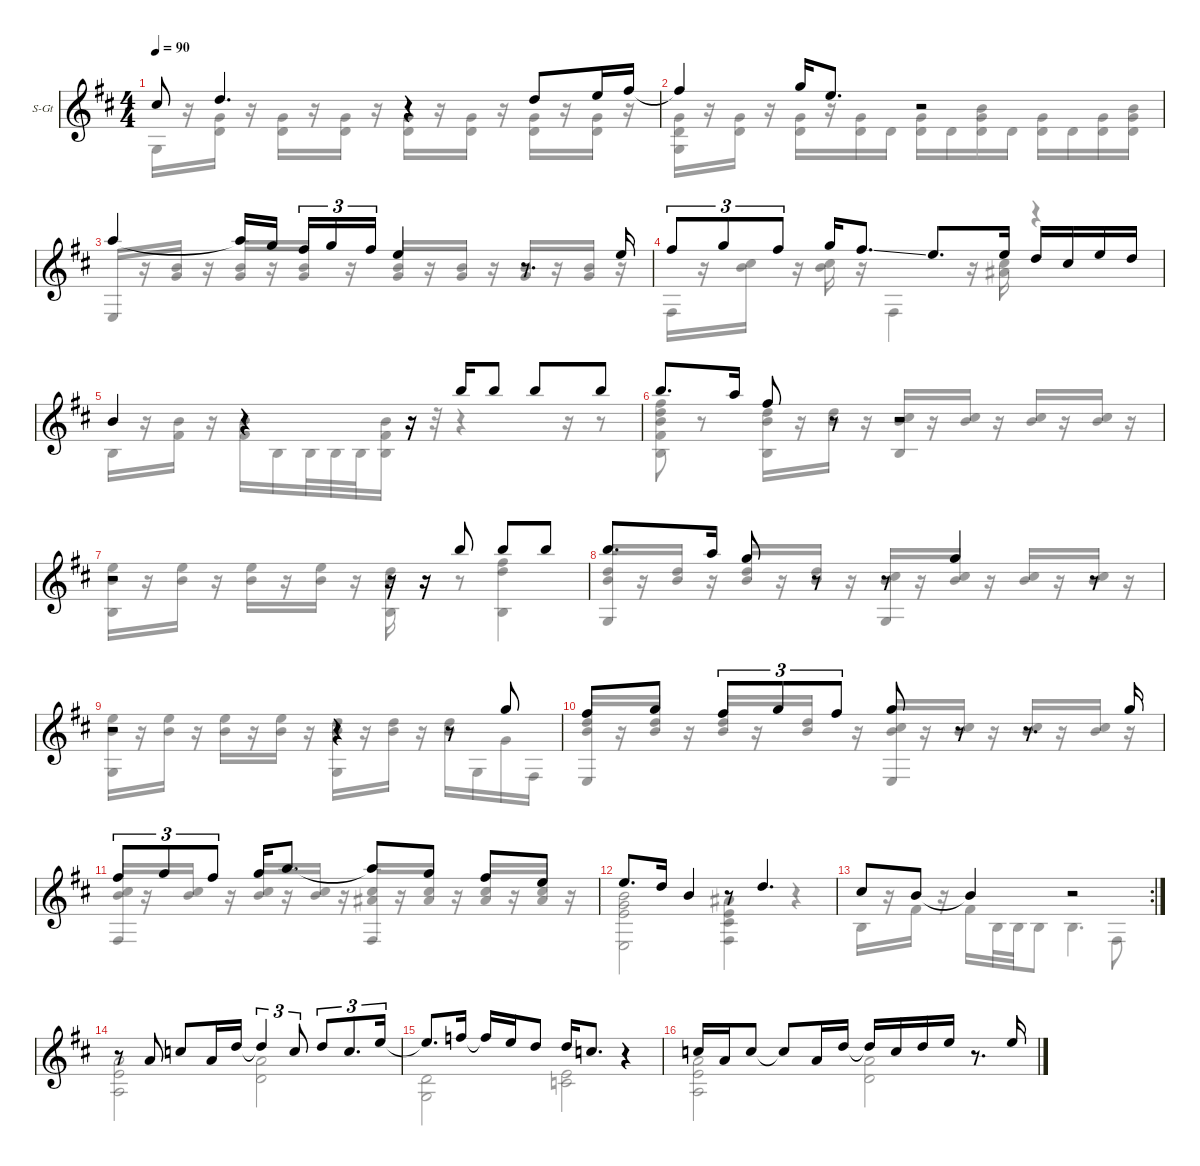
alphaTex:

\defaultSystemsLayout 4
\hideDynamics
\bracketExtendMode groupsimilarinstruments
\firstSystemTrackNameOrientation horizontal
\otherSystemsTrackNameOrientation horizontal
\track ("Steel Guitar" "S-Gt") {instrument acousticguitarsteel}
\staff {score}
\tuning (E4 B3 G3 D3 A2 E2)
\voice
\ts (4 4)
\tempo 90
\clef g2
\ks bminor
2.2.8{dy fff} 3.2.4{d} r.4 3.2.8 0.1.16 2.1.16 |
2.1{t}.4 3.1.16 0.1.8{d} r.2 |
5.1.4 5.1{t}.16 3.1.16 2.1.16{tu (3 2)} 3.1.16{tu (3 2)} 2.1.16{tu (3 2)} 0.1.4 r.8{d} 0.1.16 |
2.1.8{tu (3 2)} 3.1.8{tu (3 2)} 2.1.8{tu (3 2)} 3.1.16 2.1{ss}.8{d} 0.1.8{d} 0.1.16 3.2.16 2.2.16 5.2.16 3.2.16 |
0.2.4 r.4 r.16 7.1.16 7.1.8 7.1.8 7.1.8 |
7.1.8{d} 5.1.16 2.1.8 r.8 r.2 |
r.2 r.16 r.16 7.1.8 7.1.8 7.1.8 |
7.1.8{d} 5.1.16 3.1.8 r.8 r.8 3.1.4 r.8 |
r.2 r.4 r.8 3.1.8 |
2.1.8 3.1.8 2.1.8{tu (3 2)} 3.1.8{tu (3 2)} 2.1.8{tu (3 2)} 3.1.8 r.8 r.8{d} 3.1.16 |
2.1.8{tu (3 2)} 3.1.8{tu (3 2)} 2.1.8{tu (3 2)} 3.1.16 5.1.8{d} 5.1{t}.8 3.1.8 2.1.8 0.1.8 |
0.1.8{d} 3.2.16 0.2.4 r.8 3.2.4{d} |
\rc 2
2.2.8 0.2.8 0.2{t}.4 r.2 |
r.8 2.3.8 1.2.8 2.3.16 3.2.16 3.2{t}.4{tu (3 2)} 1.2.8{tu (3 2)} 3.2.8{tu (3 2)} 1.2.8{d tu (3 2)} 5.2.16{tu (3 2)} |
5.2{t}.8{d} 6.2.16 6.2{t}.16 5.2.16 3.2.8 3.2.16 1.2.8{d} r.4 |
1.2.16 2.3.16 1.2.8 1.2{t}.8 2.3.16 3.2.16 3.2{t}.16 1.2.16 3.2.16 5.2.16 r.8{d} 0.1.16
\voice
\clef g2
\ottava regular
\simile none
\ks bminor
3.6.16{dy fff} r.16 (0.3 0.4).16 r.16 (0.3 0.4).16 r.16 (0.3 0.4).16 r.16 (0.3 0.4).16 r.16 (0.3 0.4).16 r.16 (0.3 0.4).16 r.16 (0.3 0.4).16 r.16 |
(3.6 0.4 0.3).16 r.16 (0.3 0.4).16 r.16 (0.3 0.4).16 r.16 (0.3 0.4).16 0.4.16 (0.3 0.4).16 0.4.16 (0.4 0.2 0.3).16 0.4.16 (0.4 0.3).16 0.4.16 (0.3 0.4).16 (0.2 0.3 0.4).16 |
0.6.16 r.16 (0.2 0.3).16 r.16 (0.2 0.3).16{beam invert} r.16 (0.2 0.3).16 r.16{beam invert} (0.2 0.3).16{beam invert} r.16 (0.2 0.3).16 r.16{beam invert} (0.2 0.3).16{beam invert} r.16 (0.2 0.3).16 r.16 |
2.6.16 r.16 (2.2 4.3).16 r.16 (2.2 4.3).16 r.16 2.6.4 r.16 (2.2 3.3).16 r.4 |
2.5.16 r.16 (4.4 4.3).16 r.16 (4.4 4.3).16 2.5.16 2.5.32 2.5.32 2.5.32 (2.5 4.4 4.3).16 r.32 r.4 r.16 r.8 |
(7.6 9.4 7.3 9.5 7.2).8 r.8 (7.3 9.4 7.6).16 r.16 (9.4 7.3).16 r.16 (2.5 2.2 4.3).16 r.16 (2.2 4.3).16 r.16 (2.2 4.3).16{beam invert} r.16 (2.2 4.3).16 r.16{beam invert} |
(5.2 4.3 2.5).16 r.16 (5.2 4.3).16 r.16 (5.2 4.3).16 r.16 (5.2 4.3).16 r.16 (7.3 7.6 9.4).16 r.16 r.8 (7.6 7.3 7.2).4 |
(4.3 3.2 3.6).16 r.16 (3.2 4.3).16 r.16 (3.2 4.3).16{beam invert} r.16 (3.2 4.3).16 r.16 (4.3 2.2 3.6).16 r.16 (2.2 4.3).16 r.16{beam invert} (2.2 4.3).16{beam invert} r.16 (2.2 4.3).16 r.16 |
(0.2 0.1 3.6).16 r.16 (0.2 0.1).16 r.16 (0.2 0.1).16 r.16 (0.2 0.1).16 r.16 (3.2 4.3 3.6).16 r.16 (3.2 4.3).16 r.16 (3.2 4.3).16 3.6.16 0.3.16 2.6.16 |
(4.3 3.2 0.6).16 r.16 (3.2 4.3).16 r.16 (3.2 4.3).16{beam invert} r.16 (3.2 4.3).16 r.16 (4.3 2.2 0.6).16 r.16 (2.2 4.3).16 r.16 (2.2 4.3).16{beam invert} r.16 (2.2 4.3).16 r.16 |
(2.2 4.3 2.6).16 r.16 (2.2 4.3).16 r.16{beam invert} (2.2 4.3).16{beam invert} r.16 (2.2 4.3).16 r.16 (2.2 3.3 2.6).16 r.16 (2.2 3.3).16 r.16 (2.2 3.3).16{beam invert} r.16 (2.2 3.3).16 r.16 |
(0.2 0.3 2.4 0.6).2 (2.4 4.5 3.3 2.6).4 r.4 |
2.5.16 r.16 4.4.16 r.16 4.4.16 2.5.32 2.5.32 2.5.8 2.5.4{d} 2.6.8 |
(0.5 2.4 2.3).2 (0.4 2.3).2 |
(3.6 0.4).2 (3.5 2.4).2 |
(0.5 2.4 2.3).2 (0.4 2.3).2
